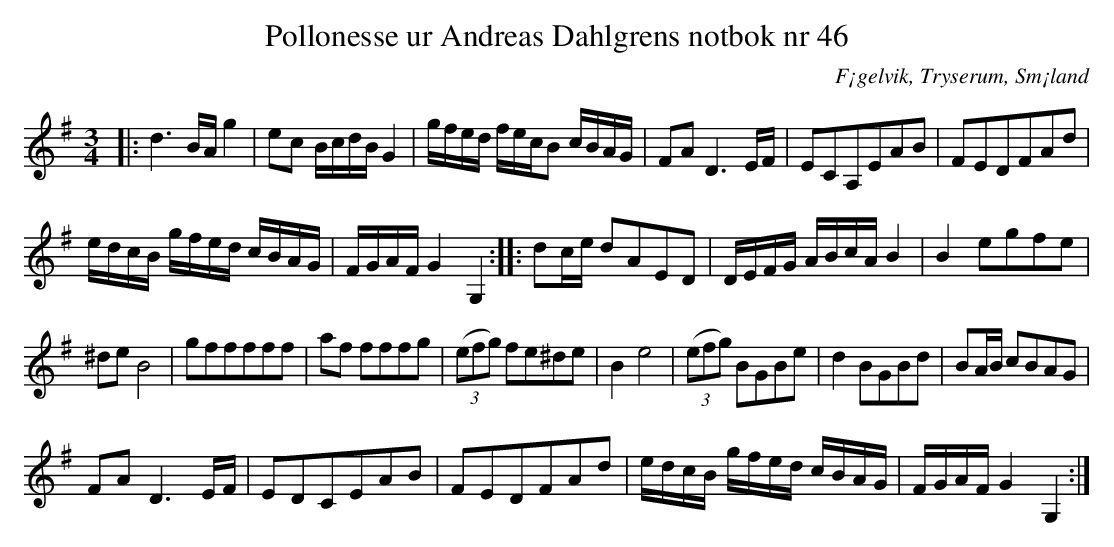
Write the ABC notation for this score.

X:1
T:Pollonesse ur Andreas Dahlgrens notbok nr 46
O:F¡gelvik, Tryserum, Sm¡land
M:3/4
L:1/8
K:G
|: d3 B/A/ g2 | ec B/c/d/B/ G2 | g/f/e/d/ f/e/c/B c/B/A/G/ | FA D3 E/F/ | ECA,EAB | FEDFAd |
e/d/c/B/ g/f/e/d/ c/B/A/G/ | F/G/A/F/ G2 G,2 :: dc/e/ dAED | D/E/F/G/ A/B/c/A/ B2 | B2 egfe |
^de B4 | gfffff | af fffg | (3(efg) fe^de | B2 e4 | (3(efg) BGBe | d2 BGBd | BA/B/ cBAG |
FA D3 E/F/ | EDCEAB | FEDFAd | e/d/c/B/ g/f/e/d/ c/B/A/G/ | F/G/A/F/ G2 G,2 :|
